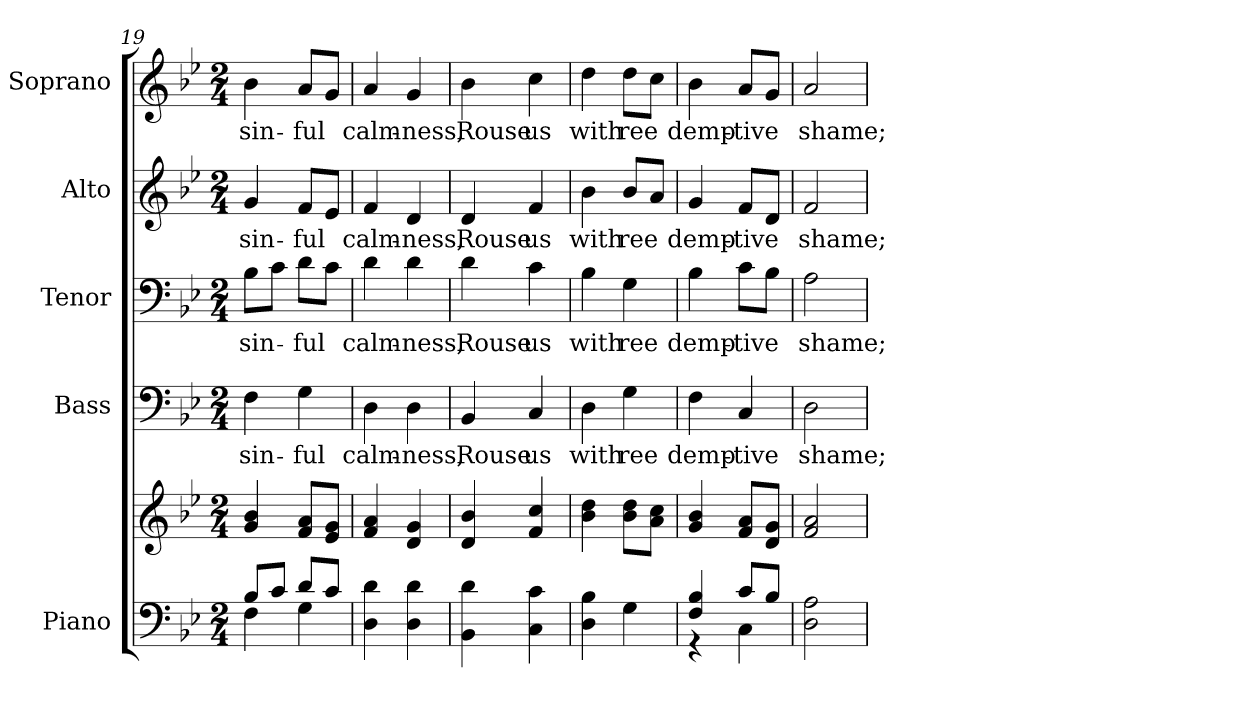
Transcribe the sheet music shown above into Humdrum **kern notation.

**kern	**kern	**kern	**text	**kern	**text	**kern	**text	**kern	**text
*part5	*part5	*part4	*part4	*part3	*part3	*part2	*part2	*part1	*part1
*staff6	*staff5	*staff4	*staff4	*staff3	*staff3	*staff2	*staff2	*staff1	*staff1
*I"Piano	*	*I"Bass	*	*I"Tenor	*	*I"Alto	*	*I"Soprano	*
*I'Pno.	*	*I'B.	*	*I'T.	*	*I'A.	*	*I'S.	*
*clefF4	*clefG2	*clefF4	*	*clefF4	*	*clefG2	*	*clefG2	*
*k[b-e-]	*k[b-e-]	*k[b-e-]	*	*k[b-e-]	*	*k[b-e-]	*	*k[b-e-]	*
*B-:	*B-:	*B-:	*	*B-:	*	*B-:	*	*B-:	*
*M2/4	*M2/4	*M2/4	*	*M2/4	*	*M2/4	*	*M2/4	*
=19	=19	=19	=19	=19	=19	=19	=19	=19	=19
*^	*	*	*	*	*	*	*	*	*
!	!	!	!	!LO:LY:b:color=#000000	!	!	!	!	!	!
!	!	!	!	!	!	!LO:LY:b:color=#000000	!	!	!	!
!	!	!	!	!	!	!	!	!LO:LY:b:color=#000000	!	!
!	!	!	!	!	!	!	!	!	!	!LO:LY:b:color=#000000
8B-i/L	4Fi\	4gi/ 4b-i	4Fi\	sin-	8B-i\L	sin-	4gi/	sin-	4b-i\	sin-
8ci/J	.	.	.	.	8ci\J	.	.	.	.	.
!	!	!	!	!LO:LY:b:color=#000000	!	!	!	!	!	!
!	!	!	!	!	!	!LO:LY:b:color=#000000	!	!	!	!
!	!	!	!	!	!	!	!	!LO:LY:b:color=#000000	!	!
!	!	!	!	!	!	!	!	!	!	!LO:LY:b:color=#000000
8di/L	4Gi\	8fi/ 8aiL	4Gi\	-ful	8di\L	-ful	8fi/L	-ful	8ai/L	-ful
8ci/J	.	8e-i/ 8giJ	.	.	8ci\J	.	8e-i/J	.	8gi/J	.
*v	*v	*	*	*	*	*	*	*	*	*
=20	=20	=20	=20	=20	=20	=20	=20	=20	=20
!	!	!	!LO:LY:b:color=#000000	!	!	!	!	!	!
!	!	!	!	!	!LO:LY:b:color=#000000	!	!	!	!
!	!	!	!	!	!	!	!LO:LY:b:color=#000000	!	!
!	!	!	!	!	!	!	!	!	!LO:LY:b:color=#000000
4Di\ 4di	4fi/ 4ai	4Di\	calm-	4di\	calm-	4fi/	calm-	4ai/	calm-
!	!	!	!LO:LY:b:color=#000000	!	!	!	!	!	!
!	!	!	!	!	!LO:LY:b:color=#000000	!	!	!	!
!	!	!	!	!	!	!	!LO:LY:b:color=#000000	!	!
!	!	!	!	!	!	!	!	!	!LO:LY:b:color=#000000
4Di\ 4di	4di/ 4gi	4Di\	-ness,	4di\	-ness,	4di/	-ness,	4gi/	-ness,
!!LO:PB:g=z
=21	=21	=21	=21	=21	=21	=21	=21	=21	=21
!	!	!	!LO:LY:b:color=#000000	!	!	!	!	!	!
!	!	!	!	!	!LO:LY:b:color=#000000	!	!	!	!
!	!	!	!	!	!	!	!LO:LY:b:color=#000000	!	!
!	!	!	!	!	!	!	!	!	!LO:LY:b:color=#000000
4BB-i\ 4di	4di/ 4b-i	4BB-i/	Rouse	4di\	Rouse	4di/	Rouse	4b-i\	Rouse
!	!	!	!LO:LY:b:color=#000000	!	!	!	!	!	!
!	!	!	!	!	!LO:LY:b:color=#000000	!	!	!	!
!	!	!	!	!	!	!	!LO:LY:b:color=#000000	!	!
!	!	!	!	!	!	!	!	!	!LO:LY:b:color=#000000
4Ci\ 4ci	4fi/ 4cci	4Ci/	us	4ci\	us	4fi/	us	4cci\	us
=22	=22	=22	=22	=22	=22	=22	=22	=22	=22
!	!	!	!LO:LY:b:color=#000000	!	!	!	!	!	!
!	!	!	!	!	!LO:LY:b:color=#000000	!	!	!	!
!	!	!	!	!	!	!	!LO:LY:b:color=#000000	!	!
!	!	!	!	!	!	!	!	!	!LO:LY:b:color=#000000
4Di\ 4B-i	4b-i\ 4ddi	4Di\	with	4B-i\	with	4b-i\	with	4ddi\	with
!	!	!	!LO:LY:b:color=#000000	!	!	!	!	!	!
!	!	!	!	!	!LO:LY:b:color=#000000	!	!	!	!
!	!	!	!	!	!	!	!LO:LY:b:color=#000000	!	!
!	!	!	!	!	!	!	!	!	!LO:LY:b:color=#000000
4Gi\	8b-i\ 8ddiL	4Gi\	ree	4Gi\	ree	8b-i/L	ree	8ddi\L	ree
.	8ai\ 8cciJ	.	.	.	.	8ai/J	.	8cci\J	.
=23	=23	=23	=23	=23	=23	=23	=23	=23	=23
*^	*	*	*	*	*	*	*	*	*
!	!	!	!	!LO:LY:b:color=#000000	!	!	!	!	!	!
!	!	!	!	!	!	!LO:LY:b:color=#000000	!	!	!	!
!	!	!	!	!	!	!	!	!LO:LY:b:color=#000000	!	!
!	!	!	!	!	!	!	!	!	!	!LO:LY:b:color=#000000
4Fi/ 4B-i	4r	4gi/ 4b-i	4Fi\	demp-	4B-i\	demp-	4gi/	demp-	4b-i\	demp-
!	!	!	!	!LO:LY:b:color=#000000	!	!	!	!	!	!
!	!	!	!	!	!	!LO:LY:b:color=#000000	!	!	!	!
!	!	!	!	!	!	!	!	!LO:LY:b:color=#000000	!	!
!	!	!	!	!	!	!	!	!	!	!LO:LY:b:color=#000000
8ci/L	4Ci\	8fi/ 8aiL	4Ci/	-tive	8ci\L	-tive	8fi/L	-tive	8ai/L	-tive
8B-i/J	.	8di/ 8giJ	.	.	8B-i\J	.	8di/J	.	8gi/J	.
*v	*v	*	*	*	*	*	*	*	*	*
=24	=24	=24	=24	=24	=24	=24	=24	=24	=24
!	!	!	!LO:LY:b:color=#000000	!	!	!	!	!	!
!	!	!	!	!	!LO:LY:b:color=#000000	!	!	!	!
!	!	!	!	!	!	!	!LO:LY:b:color=#000000	!	!
!	!	!	!	!	!	!	!	!	!LO:LY:b:color=#000000
2Di\ 2Ai	2fi/ 2ai	2Di\	shame;	2Ai\	shame;	2fi/	shame;	2ai/	shame;
=	=	=	=	=	=	=	=	=	=
*-	*-	*-	*-	*-	*-	*-	*-	*-	*-
